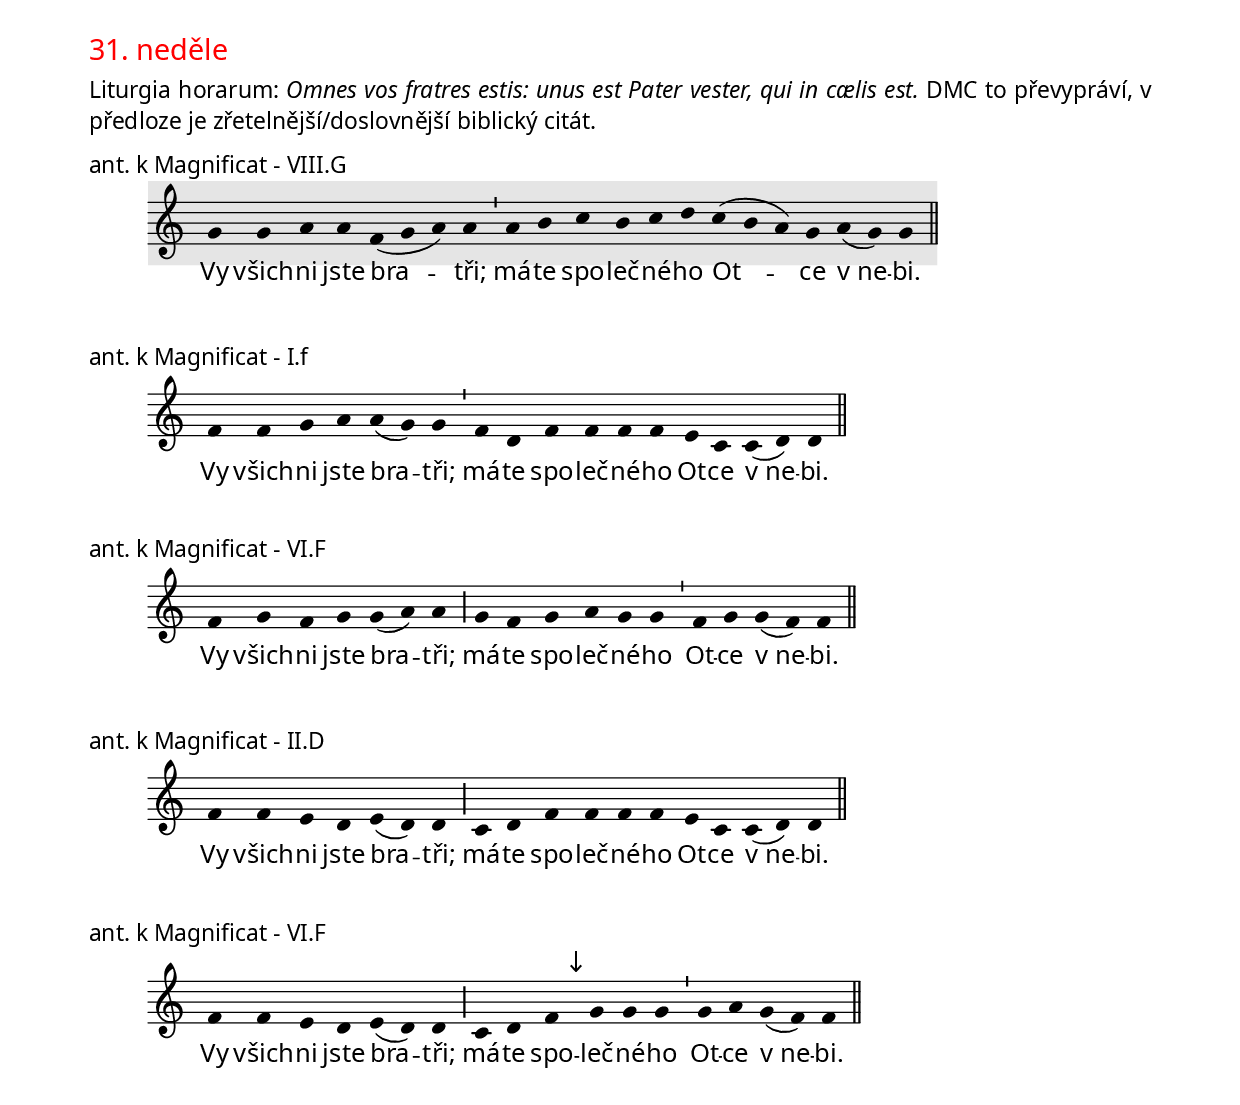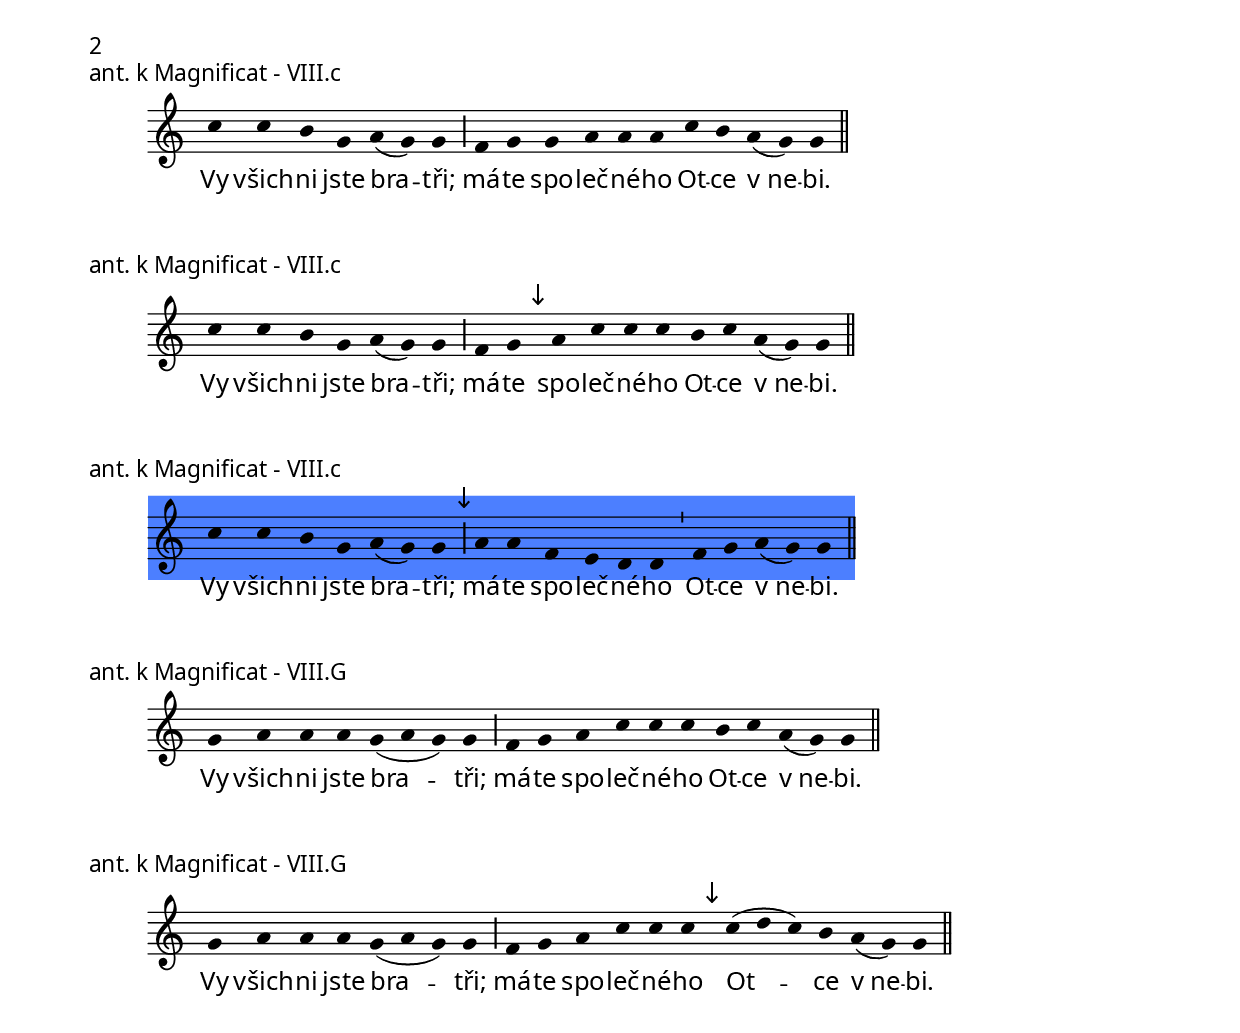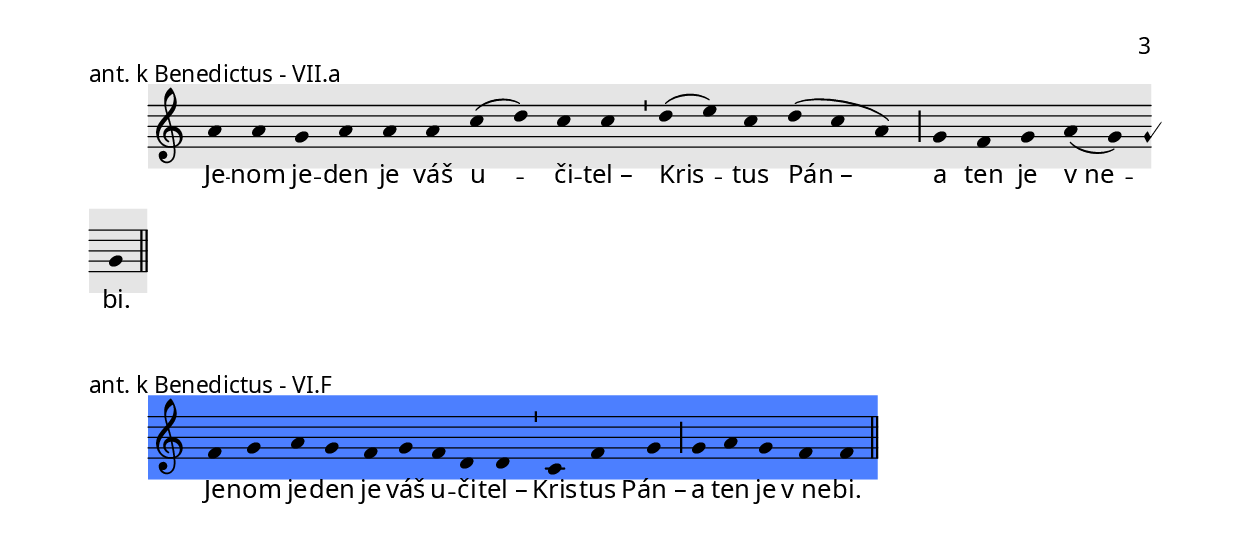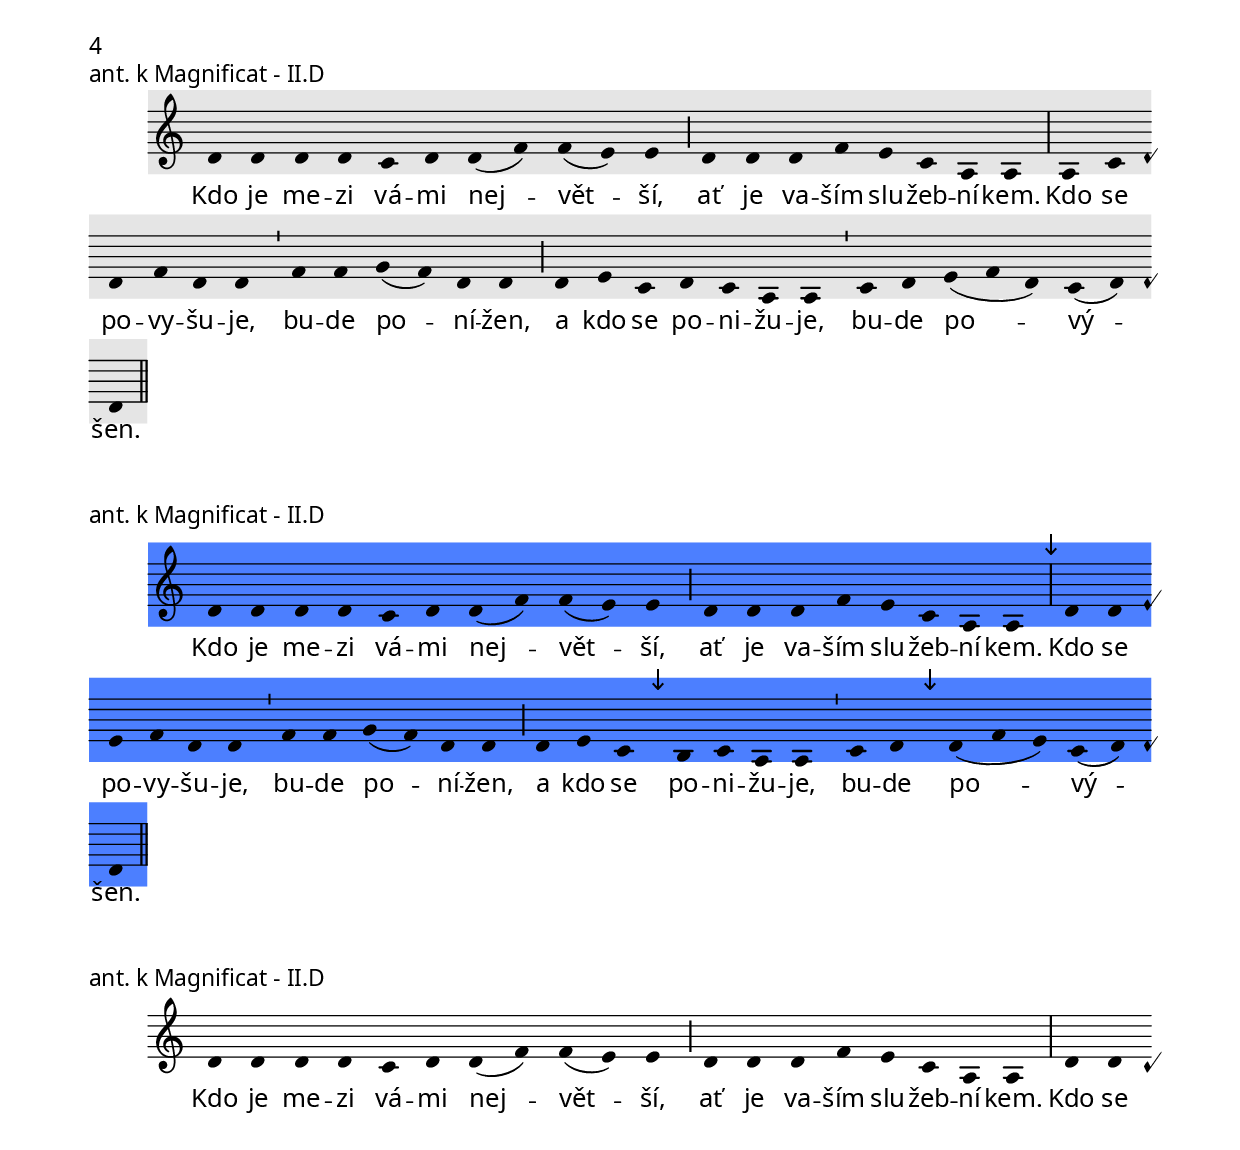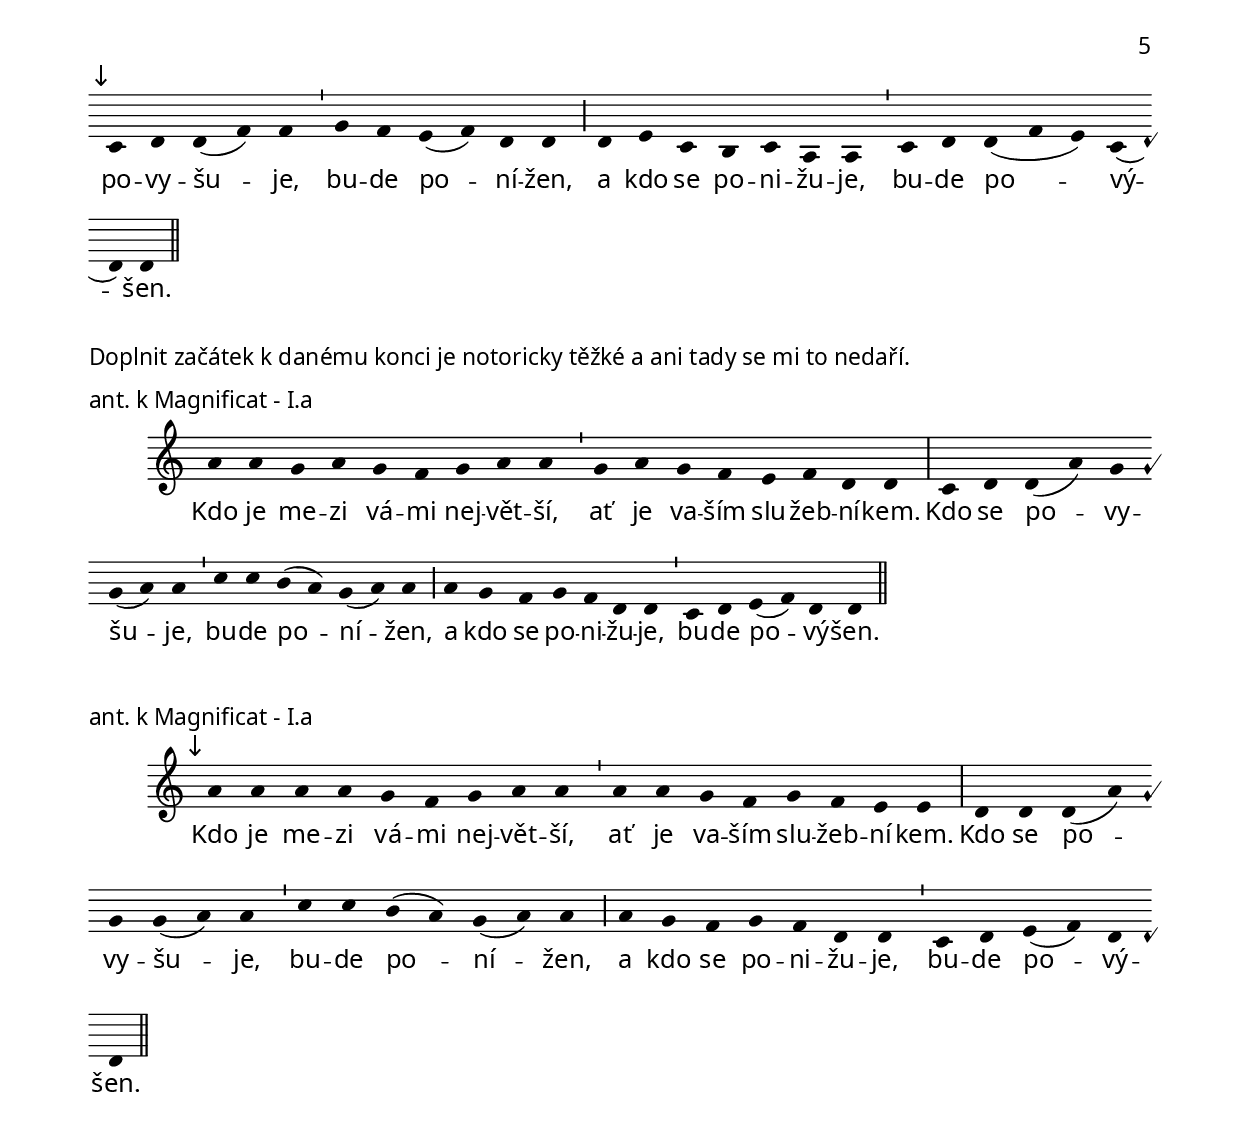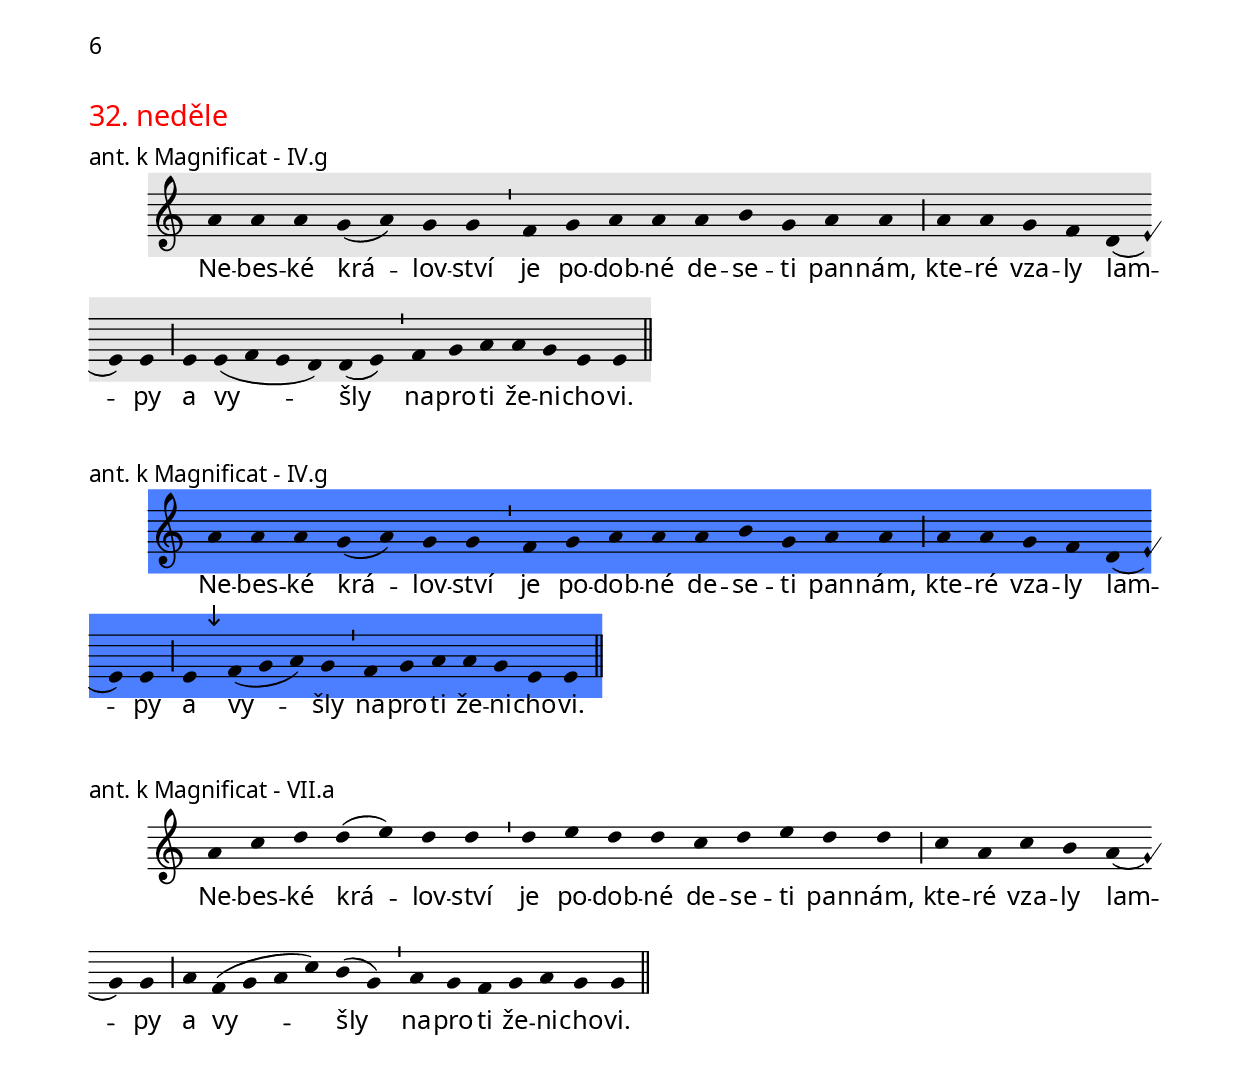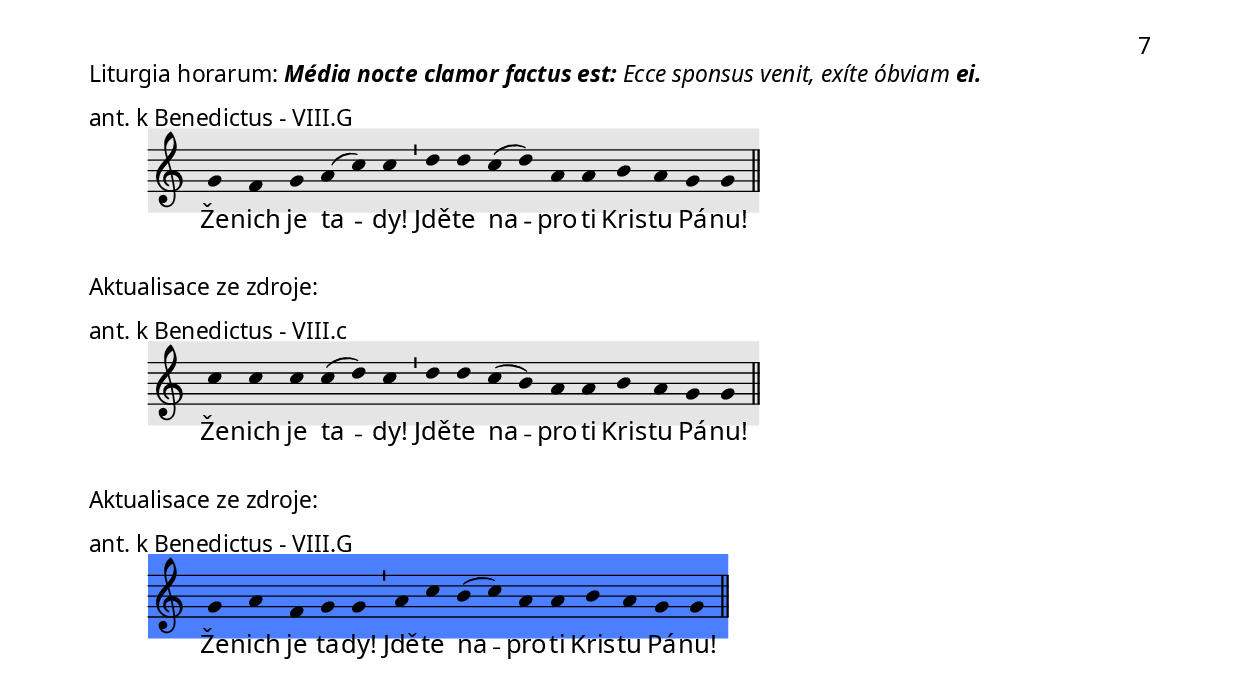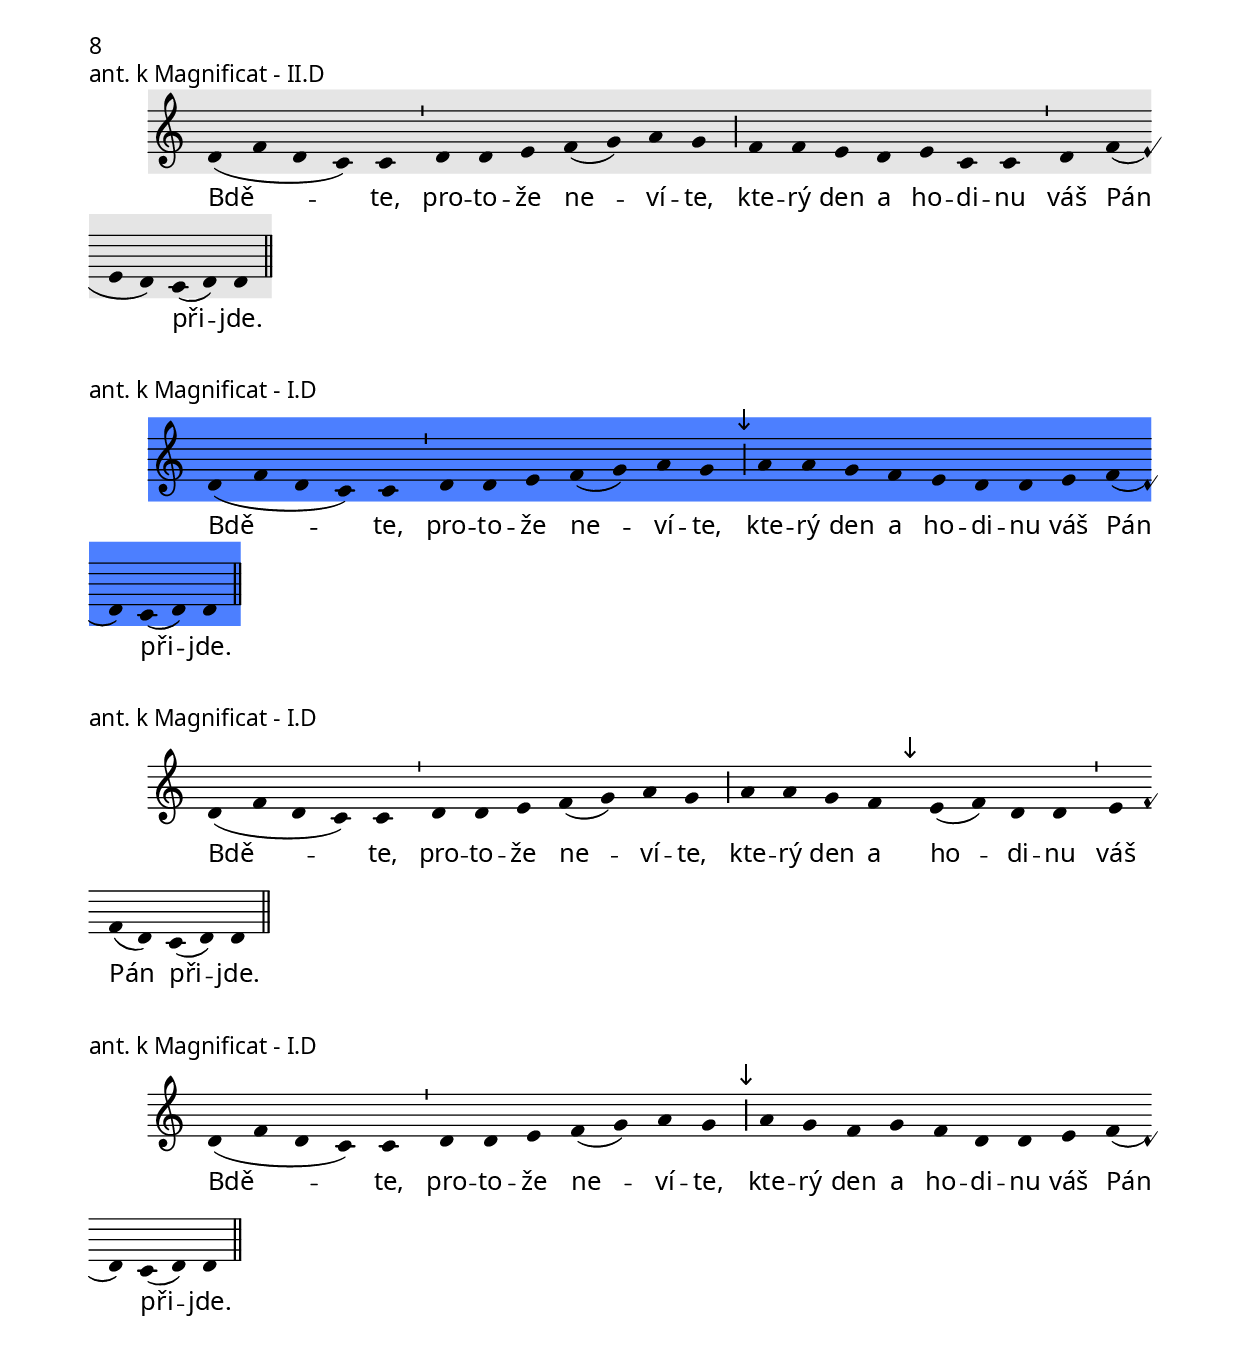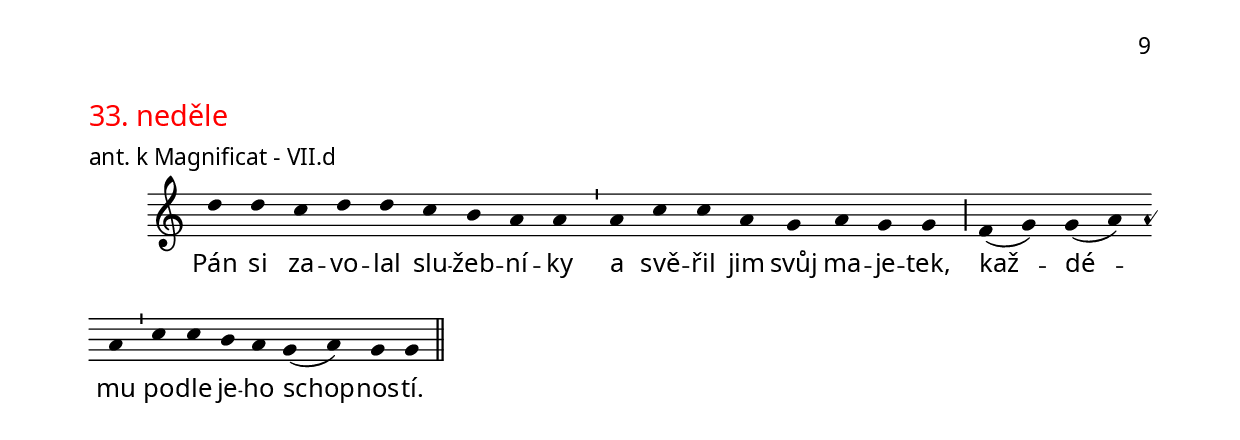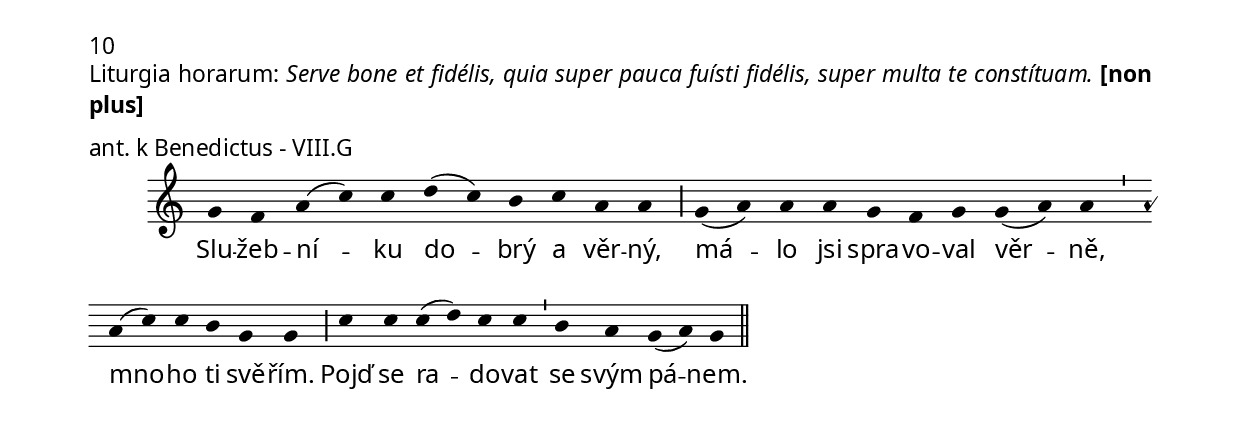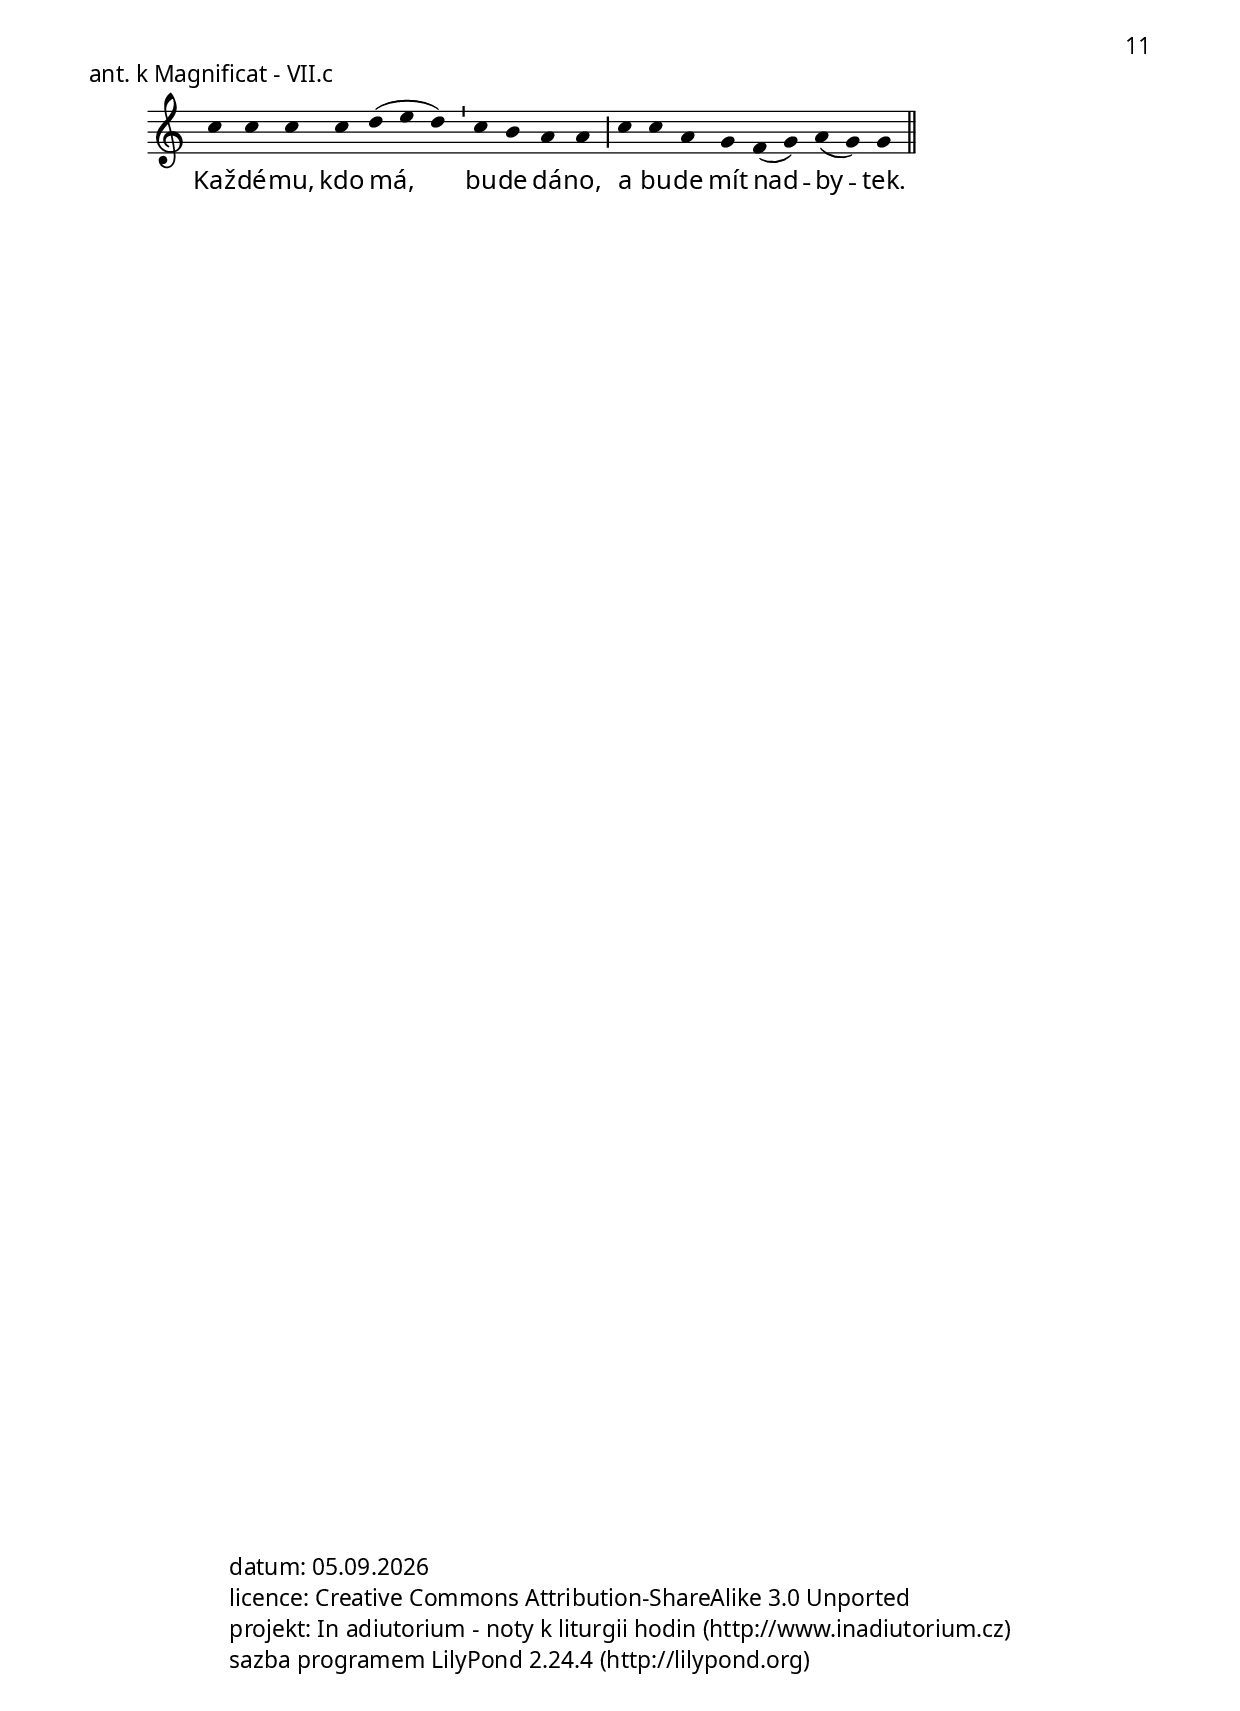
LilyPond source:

\version "2.19.0"

\include "../spolecne.ly"

\markup {\nadpisDen {"31. neděle"}}

\markup\justify{
  Liturgia horarum:
  \italic{
    Omnes vos fratres estis: unus est Pater vester, qui in cælis est.
  }
  DMC to převypráví, v předloze je zřetelnější/doslovnější biblický citát.
}

\score {
  \relative c'' {
    \zvyraznovacSedy
    \choralniRezim
    g4 g a a f( g a) a \barMin
    a b c b c d c( b a) g a( g) g \barFinalis
  }
  \addlyrics {
    Vy všich -- ni jste bra -- tři;
    má -- te spo -- leč -- né -- ho Ot -- ce v_ne -- bi.
  }
  \header {
    quid = "ant. k Magnificat"
    modus = "VIII"
    differentia = "G"
    psalmus = ""
    annus = "A"
    id = "ne31a-1ne-amag"
    piece = \markup {\sestavTitulekBezZalmu}
  }
}

\score {
  \relative c' {
    \choralniRezim
    f4 f g a a( g) g \barMin
    f d f f f f e c c( d) d \barFinalis
  }
  \addlyrics {
    Vy všich -- ni jste bra -- tři;
    má -- te spo -- leč -- né -- ho Ot -- ce v_ne -- bi.
  }
  \header {
    quid = "ant. k Magnificat"
    modus = "I"
    differentia = "f"
    psalmus = ""
    annus = "A"
    id = "ne31a-1ne-amag"
    piece = \markup {\sestavTitulekBezZalmu}
  }
}

\score {
  \relative c' {
    \choralniRezim
    f4 g f g g( a) a \barMaior
    g f g a g g \barMin
    f g g( f) f \barFinalis
  }
  \addlyrics {
    Vy všich -- ni jste bra -- tři;
    má -- te spo -- leč -- né -- ho
    Ot -- ce v_ne -- bi.
  }
  \header {
    quid = "ant. k Magnificat"
    modus = "VI"
    differentia = "F"
    psalmus = ""
    annus = "A"
    id = "ne31a-1ne-amag"
    piece = \markup {\sestavTitulekBezZalmu}
  }
}

\score {
  \relative c' {
    \choralniRezim
    f4 f e d e( d) d \barMaior
    c d f f f f e c c( d) d \barFinalis
  }
  \addlyrics {
    Vy všich -- ni jste bra -- tři;
    má -- te spo -- leč -- né -- ho Ot -- ce v_ne -- bi.
  }
  \header {
    quid = "ant. k Magnificat"
    modus = "II"
    differentia = "D"
    psalmus = ""
    annus = "A"
    id = "ne31a-1ne-amag"
    piece = \markup {\sestavTitulekBezZalmu}
  }
}

\score {
  \relative c' {
    \choralniRezim
    f4 f e d e( d) d \barMaior
    c d f \mark\sipka g g g \barMin
    g a g( f) f \barFinalis
  }
  \addlyrics {
    Vy všich -- ni jste bra -- tři;
    má -- te spo -- leč -- né -- ho Ot -- ce v_ne -- bi.
  }
  \header {
    quid = "ant. k Magnificat"
    modus = "VI"
    differentia = "F"
    psalmus = ""
    annus = "A"
    id = "ne31a-1ne-amag"
    piece = \markup {\sestavTitulekBezZalmu}
  }
}

\score {
  \relative c'' {
    \choralniRezim
    c4 c b g a( g) g \barMaior
    f g g a a a c b a( g) g \barFinalis
  }
  \addlyrics {
    Vy všich -- ni jste bra -- tři;
    má -- te spo -- leč -- né -- ho Ot -- ce v_ne -- bi.
  }
  \header {
    quid = "ant. k Magnificat"
    modus = "VIII"
    differentia = "c"
    psalmus = ""
    annus = "A"
    fial = "antifony/pust_tyden2.ly#ut-amag?zacatek=7"
    id = "ne31a-1ne-amag"
    piece = \markup {\sestavTitulekBezZalmu}
  }
}

\score {
  \relative c'' {
    \choralniRezim
    c4 c b g a( g) g \barMaior
    f g \mark\sipka a c c c b c a( g) g \barFinalis
  }
  \addlyrics {
    Vy všich -- ni jste bra -- tři;
    má -- te spo -- leč -- né -- ho Ot -- ce v_ne -- bi.
  }
  \header {
    quid = "ant. k Magnificat"
    modus = "VIII"
    differentia = "c"
    psalmus = ""
    annus = "A"
    fial = "antifony/pust_tyden2.ly#ut-amag?zacatek=7"
    id = "ne31a-1ne-amag"
    piece = \markup {\sestavTitulekBezZalmu}
  }
}

\score {
  \relative c'' {
    \zvyraznovacModry
    \choralniRezim
    c4 c b g a( g) g \barMaior
    \mark\sipka a a f e d d \barMin
    f g a( g) g \barFinalis
  }
  \addlyrics {
    Vy všich -- ni jste bra -- tři;
    má -- te spo -- leč -- né -- ho
    Ot -- ce v_ne -- bi.
  }
  \header {
    quid = "ant. k Magnificat"
    modus = "VIII"
    differentia = "c"
    psalmus = ""
    annus = "A"
    fial = "antifony/pust_tyden2.ly#ut-amag?zacatek=7"
    id = "ne31a-1ne-amag"
    piece = \markup {\sestavTitulekBezZalmu}
  }
}

\score {
  \relative c'' {
    \choralniRezim
    g4 a a a g( a g) g \barMaior
    f g a c c c b c a( g) g \barFinalis
  }
  \addlyrics {
    Vy všich -- ni jste bra -- tři;
    má -- te spo -- leč -- né -- ho Ot -- ce v_ne -- bi.
  }
  \header {
    quid = "ant. k Magnificat"
    modus = "VIII"
    differentia = "G"
    psalmus = ""
    annus = "A"
    id = "ne31a-1ne-amag"
    piece = \markup {\sestavTitulekBezZalmu}
  }
}

\score {
  \relative c'' {
    \choralniRezim
    g4 a a a g( a g) g \barMaior
    f g a c c c \mark\sipka c( d c) b a( g) g \barFinalis
  }
  \addlyrics {
    Vy všich -- ni jste bra -- tři;
    má -- te spo -- leč -- né -- ho Ot -- ce v_ne -- bi.
  }
  \header {
    quid = "ant. k Magnificat"
    modus = "VIII"
    differentia = "G"
    psalmus = ""
    annus = "A"
    id = "ne31a-1ne-amag"
    piece = \markup {\sestavTitulekBezZalmu}
  }
}

\pageBreak

\score {
  \relative c'' {
    \zvyraznovacSedy
    \choralniRezim
    a4 a g a a a c( d) c c \barMin
    d( e) c d( c a) \barMaior
    g f g a( g) g \barFinalis
  }
  \addlyrics {
    Je -- nom je -- den je váš u -- či -- tel_–
    Kris -- tus Pán_–
    a ten je v_ne -- bi.
  }
  \header {
    quid = "ant. k Benedictus"
    modus = "VII"
    differentia = "a"
    psalmus = ""
    annus = "A"
    id = "ne31a-rch-aben"
    piece = \markup {\sestavTitulekBezZalmu}
  }
}

\score {
  \relative c' {
    \zvyraznovacModry
    \choralniRezim
    f4 g a g f g f d d \barMin
    c f g \barMaior
    g a g f f \barFinalis
  }
  \addlyrics {
    Je -- nom je -- den je váš u -- či -- tel_–
    Kris -- tus Pán_–
    a ten je v_ne -- bi.
  }
  \header {
    quid = "ant. k Benedictus"
    modus = "VI"
    differentia = "F"
    psalmus = ""
    annus = "A"
    id = "ne31a-rch-aben"
    piece = \markup {\sestavTitulekBezZalmu}
  }
}

\pageBreak

\score {
  \relative c' {
    \zvyraznovacSedy
    \choralniRezim
    d4 d d d c d d( f) f( e) e \barMaior
    d d d f e c a a \barMax

    a c d f d d \barMin
    f f g( f) d d \barMaior
    d e c d c a a \barMin
    c d e( f d) c( d) d \barFinalis
  }
  \addlyrics {
    Kdo je me -- zi vá -- mi nej -- vět -- ší,
    ať je va -- ším slu -- žeb -- ní -- kem.

    Kdo se po -- vy -- šu -- je,
    bu -- de po -- ní -- žen,
    a kdo se po -- ni -- žu -- je,
    bu -- de po -- vý -- šen.
  }
  \header {
    quid = "ant. k Magnificat"
    modus = "II"
    differentia = "D"
    psalmus = ""
    annus = "A"
    placet = "zatímco ve zdrojové antifoně druhá část na hlubokou kadenci
    v závěru části první navazuje přirozeně, zde to přirozeně
    ani zdaleka nepůsobí.
    předělat."
    fial = "sanktoral/0725jakub.ly#ne-amag?zacatek"
    id = "ne31a-2ne-amag"
    piece = \markup {\sestavTitulekBezZalmu}
  }
}

\score {
  \relative c' {
    \zvyraznovacModry
    \choralniRezim
    d4 d d d c d d( f) f( e) e \barMaior
    d d d f e c a a \barMax

    \mark\sipka d d e f d d \barMin
    f f g( f) d d \barMaior
    d e c \mark\sipka b c a a \barMin
    c d \mark\sipka d( f e) c( d) d \barFinalis
  }
  \addlyrics {
    Kdo je me -- zi vá -- mi nej -- vět -- ší,
    ať je va -- ším slu -- žeb -- ní -- kem.

    Kdo se po -- vy -- šu -- je,
    bu -- de po -- ní -- žen,
    a kdo se po -- ni -- žu -- je,
    bu -- de po -- vý -- šen.
  }
  \header {
    quid = "ant. k Magnificat"
    modus = "II"
    differentia = "D"
    psalmus = ""
    annus = "A"
    placet = "takhle je to o něco lepší, ale šev po _služebníkem_ je stále hodně nestandardní"
    fial = "sanktoral/0725jakub.ly#ne-amag?zacatek"
    id = "ne31a-2ne-amag"
    piece = \markup {\sestavTitulekBezZalmu}
  }
}

\score {
  \relative c' {
    \choralniRezim
    d4 d d d c d d( f) f( e) e \barMaior
    d d d f e c a a \barMax

    d d \mark\sipka c d d( f) f \barMin
    g f e( f) d d \barMaior
    d e c b c a a \barMin
    c d d( f e) c( d) d \barFinalis
  }
  \addlyrics {
    Kdo je me -- zi vá -- mi nej -- vět -- ší,
    ať je va -- ším slu -- žeb -- ní -- kem.

    Kdo se po -- vy -- šu -- je,
    bu -- de po -- ní -- žen,
    a kdo se po -- ni -- žu -- je,
    bu -- de po -- vý -- šen.
  }
  \header {
    quid = "ant. k Magnificat"
    modus = "II"
    differentia = "D"
    psalmus = ""
    annus = "A"
    fial = "sanktoral/0725jakub.ly#ne-amag?zacatek"
    id = "ne31a-2ne-amag"
    piece = \markup {\sestavTitulekBezZalmu}
  }
}

\markup\justify{
  Doplnit začátek k danému konci je notoricky těžké
  a ani tady se mi to nedaří.
}
\score {
  \relative c'' {
    \choralniRezim
    a4 a g a g f g a a \barMin
    g a g f e f d d \barMax

    c d d( a') g g( a) a \barMin
    c c b( a) g( a) a \barMaior
    a g f g f d d \barMin
    c d e( f) d d \barFinalis
  }
  \addlyrics {
    Kdo je me -- zi vá -- mi nej -- vět -- ší,
    ať je va -- ším slu -- žeb -- ní -- kem.

    Kdo se po -- vy -- šu -- je,
    bu -- de po -- ní -- žen,
    a kdo se po -- ni -- žu -- je,
    bu -- de po -- vý -- šen.
  }
  \header {
    quid = "ant. k Magnificat"
    modus = "I"
    differentia = "a"
    psalmus = ""
    annus = "A"
    fial = "antifony/mezidobi_nedeleB_21_30.ly#ne25b-2ne-mag?konec=31"
    id = "ne31a-2ne-amag"
    piece = \markup {\sestavTitulekBezZalmu}
  }
}

\score {
  \relative c'' {
    \choralniRezim
    \mark\sipka a4 a a a g f g a a \barMin
    a a g f g f e e \barMax

    d4 d d( a') g g( a) a \barMin
    c c b( a) g( a) a \barMaior
    a g f g f d d \barMin
    c d e( f) d d \barFinalis
  }
  \addlyrics {
    Kdo je me -- zi vá -- mi nej -- vět -- ší,
    ať je va -- ším slu -- žeb -- ní -- kem.

    Kdo se po -- vy -- šu -- je,
    bu -- de po -- ní -- žen,
    a kdo se po -- ni -- žu -- je,
    bu -- de po -- vý -- šen.
  }
  \header {
    quid = "ant. k Magnificat"
    modus = "I"
    differentia = "a"
    psalmus = ""
    annus = "A"
    fial = "antifony/mezidobi_nedeleB_21_30.ly#ne25b-2ne-mag?konec=32"
    id = "ne31a-2ne-amag"
    piece = \markup {\sestavTitulekBezZalmu}
  }
}

\pageBreak

\markup {\nadpisDen {"32. neděle"}}

\score {
  \relative c'' {
    \zvyraznovacSedy
    \choralniRezim
    a4 a a g( a) g g \barMin
    f g a a a b g a a \barMaior
    a a g f d( e) e \barMaior
    e e( f e d) d( e) \barMin f g a a g e e \barFinalis
  }
  \addlyrics {
    Ne -- bes -- ké krá -- lov -- ství
    je po -- dob -- né de -- se -- ti pan -- nám,
    kte -- ré vza -- ly lam -- py
    a vy -- šly na -- pro -- ti že -- ni -- cho -- vi.
  }
  \header {
    quid = "ant. k Magnificat"
    modus = "IV"
    differentia = "g"
    psalmus = ""
    annus = "A"
    id = "ne32a-1ne-amag"
    piece = \markup {\sestavTitulekBezZalmu}
  }
}

\score {
  \relative c'' {
    \zvyraznovacModry
    \choralniRezim
    a4 a a g( a) g g \barMin
    f g a a a b g a a \barMaior
    a a g f d( e) e \barMaior
    e \mark\sipka f( g a) g \barMin f g a a g e e \barFinalis
  }
  \addlyrics {
    Ne -- bes -- ké krá -- lov -- ství
    je po -- dob -- né de -- se -- ti pan -- nám,
    kte -- ré vza -- ly lam -- py
    a vy -- šly na -- pro -- ti že -- ni -- cho -- vi.
  }
  \header {
    quid = "ant. k Magnificat"
    modus = "IV"
    differentia = "g"
    psalmus = ""
    annus = "A"
    id = "ne32a-1ne-amag"
    piece = \markup {\sestavTitulekBezZalmu}
  }
}

\score {
  \relative c'' {
    \choralniRezim
    a4 c d d( e) d d \barMin
    d e d d c d e d d \barMaior
    c a c b a( g) g \barMaior
    a f( g a c) b( g) \barMin a g f g a g g \barFinalis
  }
  \addlyrics {
    Ne -- bes -- ké krá -- lov -- ství
    je po -- dob -- né de -- se -- ti pan -- nám,
    kte -- ré vza -- ly lam -- py
    a vy -- šly na -- pro -- ti že -- ni -- cho -- vi.
  }
  \header {
    quid = "ant. k Magnificat"
    modus = "VII"
    differentia = "a"
    psalmus = ""
    annus = "A"
    fial = "commune/commune_svatazena.ly#rch-aben?zacatek=7"
    id = "ne32a-1ne-amag"
    piece = \markup {\sestavTitulekBezZalmu}
  }
}

\pageBreak

\markup\justify{
  Liturgia horarum:
  \italic{
    \bold{Média nocte clamor factus est:}
    Ecce sponsus venit, exíte óbviam \bold{ei.}
  }
}

\score {
  \relative c'' {
    \zvyraznovacSedy
    \choralniRezim
    g4 f g a( c) c \barMin
    d d c( d) a a b a g g \barFinalis
  }
  \addlyrics {
    Že -- nich je ta -- dy!
    Jdě -- te na -- pro -- ti Kris -- tu Pá -- nu!
  }
  \header {
    quid = "ant. k Benedictus"
    modus = "VIII"
    differentia = "G"
    psalmus = ""
    annus = "A"
    fial = "commune/commune_panna.ly#mc-avig?-aleluja"
    id = "ne32a-rch-aben"
    piece = \markup {\sestavTitulekBezZalmu}
  }
}

\markup{Aktualisace ze zdroje:}

\score {
  \relative c'' {
    \zvyraznovacSedy
    \choralniRezim
    c4 c c c( d) c \barMin
    d d c( b) a a b a g g \barFinalis
  }
  \addlyrics {
    Že -- nich je ta -- dy!
    Jdě -- te na -- pro -- ti Kris -- tu Pá -- nu!
  }
  \header {
    quid = "ant. k Benedictus"
    modus = "VIII"
    differentia = "c"
    psalmus = ""
    annus = "A"
    fial = "commune/commune_panna.ly#mc-avig?-aleluja"
    id = "ne32a-rch-aben"
    piece = \markup {\sestavTitulekBezZalmu}
  }
}

\markup\aktualisace

\score {
  \relative c'' {
    \zvyraznovacModry
    \choralniRezim
    g4 a f g g \barMin
    a c b( c) a a b a g g \barFinalis
  }
  \addlyrics {
    Že -- nich je ta -- dy!
    Jdě -- te na -- pro -- ti Kris -- tu Pá -- nu!
  }
  \header {
    quid = "ant. k Benedictus"
    modus = "VIII"
    differentia = "G"
    psalmus = ""
    annus = "A"
    fial = "commune/commune_panna.ly#mc-avig?-aleluja"
    id = "ne32a-rch-aben"
    piece = \markup {\sestavTitulekBezZalmu}
  }
}

\pageBreak

\score {
  \relative c' {
    \zvyraznovacSedy
    \choralniRezim
    d4( f d c) c \barMin
    d d e f( g) a g \barMaior
    f f e d e c c \barMin
    d f( e d) c( d) d \barFinalis
  }
  \addlyrics {
    Bdě -- te,
    pro -- to -- že ne -- ví -- te,
    kte -- rý den a ho -- di -- nu váš Pán při -- jde.
  }
  \header {
    quid = "ant. k Magnificat"
    modus = "II"
    differentia = "D"
    psalmus = ""
    annus = "A"
    fial = "antifony/advent_nedeleA.ly#imag1?upraveno&jiny_text"
    id = "ne32a-2ne-amag"
    piece = \markup {\sestavTitulekBezZalmu}
  }
}

\score {
  \relative c' {
    \zvyraznovacModry
    \choralniRezim
    d4( f d c) c \barMin
    d d e f( g) a g \barMaior
    \mark\sipka a a g f e d d
    e f( d) c( d) d \barFinalis
  }
  \addlyrics {
    Bdě -- te,
    pro -- to -- že ne -- ví -- te,
    kte -- rý den a ho -- di -- nu váš Pán při -- jde.
  }
  \header {
    quid = "ant. k Magnificat"
    modus = "I"
    differentia = "D"
    psalmus = ""
    annus = "A"
    fial = "antifony/advent_nedeleA.ly#imag1?zacatek=13"
    id = "ne32a-2ne-amag"
    piece = \markup {\sestavTitulekBezZalmu}
  }
}

\score {
  \relative c' {
    \choralniRezim
    d4( f d c) c \barMin
    d d e f( g) a g \barMaior
    a a g f \mark\sipka e( f) d d \barMin
    e f( d) c( d) d \barFinalis
  }
  \addlyrics {
    Bdě -- te,
    pro -- to -- že ne -- ví -- te,
    kte -- rý den a ho -- di -- nu váš Pán při -- jde.
  }
  \header {
    quid = "ant. k Magnificat"
    modus = "I"
    differentia = "D"
    psalmus = ""
    annus = "A"
    fial = "antifony/advent_nedeleA.ly#imag1?zacatek=13"
    id = "ne32a-2ne-amag"
    piece = \markup {\sestavTitulekBezZalmu}
  }
}

\score {
  \relative c' {
    \choralniRezim
    d4( f d c) c \barMin
    d d e f( g) a g \barMaior
    \mark\sipka a g f g f d d
    e f( d) c( d) d \barFinalis
  }
  \addlyrics {
    Bdě -- te,
    pro -- to -- že ne -- ví -- te,
    kte -- rý den a ho -- di -- nu váš Pán při -- jde.
  }
  \header {
    quid = "ant. k Magnificat"
    modus = "I"
    differentia = "D"
    psalmus = ""
    annus = "A"
    fial = "antifony/advent_nedeleA.ly#imag1?zacatek=13"
    id = "ne32a-2ne-amag"
    piece = \markup {\sestavTitulekBezZalmu}
  }
}

\pageBreak

\markup {\nadpisDen {"33. neděle"}}

\score {
  \relative c'' {
    \choralniRezim
    d4 d c d d c b a a \barMin
    a c c a g a g g \barMaior
    f( g) g( a) a \barMin c c b a g( a) g g \barFinalis
  }
  \addlyrics {
    Pán si za -- vo -- lal slu -- žeb -- ní -- ky
    a svě -- řil jim svůj ma -- je -- tek,
    kaž -- dé -- mu po -- dle je -- ho schop -- nos -- tí.
  }
  \header {
    quid = "ant. k Magnificat"
    modus = "VII"
    differentia = "d"
    psalmus = ""
    annus = "A"
    id = "ne33a-1ne-amag"
    piece = \markup {\sestavTitulekBezZalmu}
  }
}

\pageBreak

\markup\justify{
  Liturgia horarum:
  \italic{
    Serve bone et fidélis, quia super pauca fuísti fidélis, super multa te constítuam.
  }
  \bold{[non plus]}
}

\score {
  \relative c'' {
    \choralniRezim
    g4 f a( c) c d( c) b c a a \barMaior
    g( a) a a g f g g( a) a \barMin
    a( c) c b g g \barMaior
    c c c( d) c c \barMin b a g( a) g \barFinalis
  }
  \addlyrics {
    Slu -- žeb -- ní -- ku do -- brý a věr -- ný,
    má -- lo jsi spra -- vo -- val věr -- ně,
    mno -- ho ti svě -- řím.
    Pojď se ra -- do -- vat se svým pá -- nem.
  }
  \header {
    quid = "ant. k Benedictus"
    modus = "VIII"
    differentia = "G"
    psalmus = ""
    annus = "A"
    fial = "commune/commune_svatymuz.ly#2ne-amag1?zacatek"
    id = "ne33a-rch-aben"
    piece = \markup {\sestavTitulekBezZalmu}
  }
}

\pageBreak

\score {
  \relative c'' {
    \choralniRezim
    c4 c c c d( e d) \barMin c b a a \barMaior
    c c a g f( g) a( g) g \barFinalis
  }
  \addlyrics {
    Kaž -- dé -- mu, kdo má, bu -- de dá -- no,
    a bu -- de mít nad -- by -- tek.
  }
  \header {
    quid = "ant. k Magnificat"
    modus = "VII"
    differentia = "c"
    psalmus = ""
    annus = "A"
    id = "ne33a-2ne-amag"
    piece = \markup {\sestavTitulekBezZalmu}
  }
}
